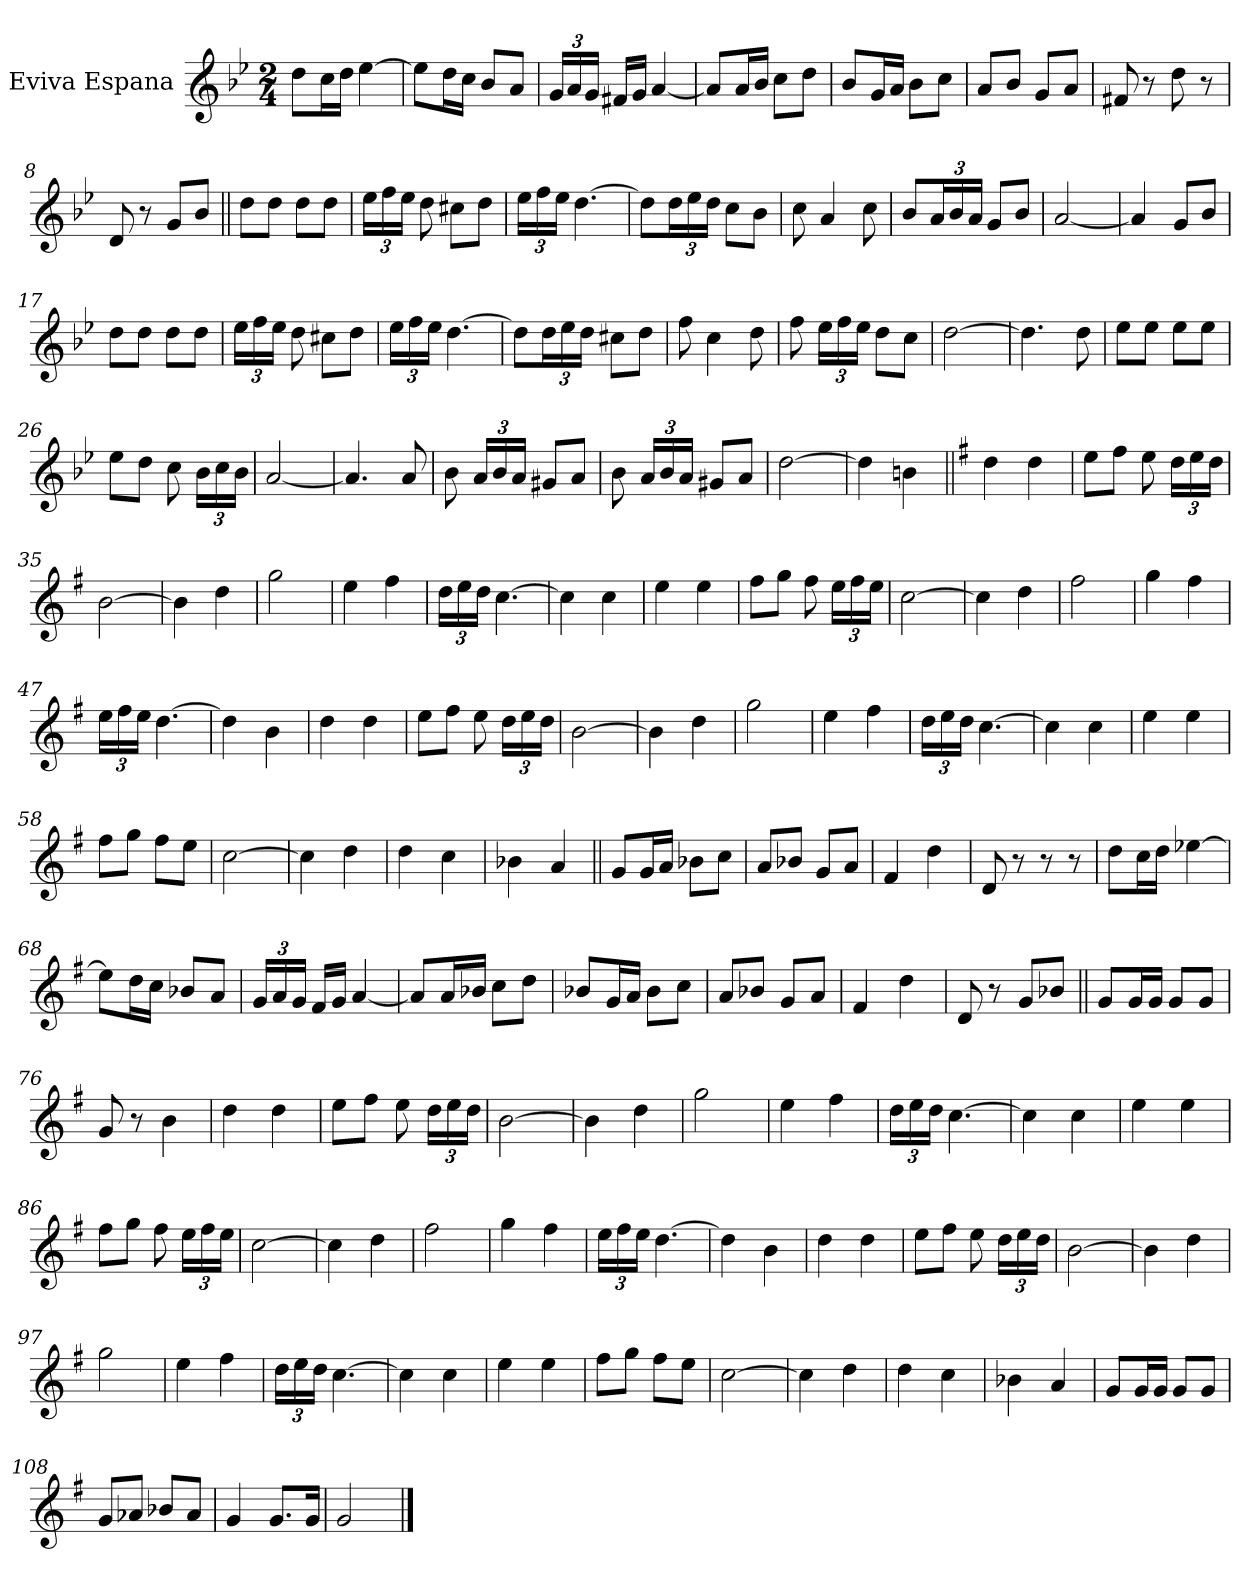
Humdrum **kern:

**kern
*part1
*staff1
*I"Eviva Espana
*clefG2
*k[b-e-]
*g:
*M2/4
=1
8dd\L
16cc\L
16dd\JJ
[4ee-\
=2
8ee-\L]
16dd\L
16cc\JJ
8b-/L
8a/J
=3
24g/LL
24a/
24g/JJ
16f#X/LL
16g/JJ
[4a/
=4
8a/L]
16a/L
16b-/JJ
8cc\L
8dd\J
=5
8b-/L
16g/L
16a/JJ
8b-\L
8cc\J
=6
8a/L
8b-/J
8g/L
8a/J
=7
8f#X/
8r
8dd\
8r
=8
8d/
8r
8g/L
8b-/J
!!LO:LB:g=z
=9||
8dd\L
8dd\J
8dd\L
8dd\J
=10
24ee-\LL
24ff\
24ee-\JJ
8dd\
8cc#X\L
8dd\J
=11
24ee-\LL
24ff\
24ee-\JJ
[4.dd\
=12
8dd\L]
24dd\L
24ee-\
24dd\JJ
8cc\L
8b-\J
=13
8cc\
4a/
8cc\
=14
8b-/L
24a/L
24b-/
24a/JJ
8g/L
8b-/J
!!LO:LB:g=z
=15
[2a/
=16
4a/]
8g/L
8b-/J
=17
8dd\L
8dd\J
8dd\L
8dd\J
=18
24ee-\LL
24ff\
24ee-\JJ
8dd\
8cc#X\L
8dd\J
=19
24ee-\LL
24ff\
24ee-\JJ
[4.dd\
=20
8dd\L]
24dd\L
24ee-\
24dd\JJ
8cc#X\L
8dd\J
!!LO:LB:g=z
=21
8ff\
4cc\
8dd\
=22
8ff\
24ee-\LL
24ff\
24ee-\JJ
8dd\L
8cc\J
=23
[2dd\
=24
4.dd\]
8dd\
=25
8ee-\L
8ee-\J
8ee-\L
8ee-\J
=26
8ee-\L
8dd\J
8cc\
24b-\LL
24cc\
24b-\JJ
!!LO:LB:g=z
=27
[2a/
=28
4.a/]
8a/
=29
8b-\
24a/LL
24b-/
24a/JJ
8g#X/L
8a/J
=30
8b-\
24a/LL
24b-/
24a/JJ
8g#X/L
8a/J
=31
[2dd\
=32
4dd\]
4bn\
!!LO:LB:g=z
=33||
*k[f#]
*G:
4dd\
4dd\
=34
8ee\L
8ff#\J
8ee\
24dd\LL
24ee\
24dd\JJ
=35
[2b\
=36
4b\]
4dd\
=37
2gg\
=38
4ee\
4ff#\
=39
24dd\LL
24ee\
24dd\JJ
[4.cc\
=40
4cc\]
4cc\
=41
4ee\
4ee\
!!LO:LB:g=z
=42
8ff#\L
8gg\J
8ff#\
24ee\LL
24ff#\
24ee\JJ
=43
[2cc\
=44
4cc\]
4dd\
=45
2ff#\
=46
4gg\
4ff#\
=47
24ee\LL
24ff#\
24ee\JJ
[4.dd\
=48
4dd\]
4b\
!!LO:PB:g=z
=49
4dd\
4dd\
=50
8ee\L
8ff#\J
8ee\
24dd\LL
24ee\
24dd\JJ
=51
[2b\
=52
4b\]
4dd\
=53
2gg\
=54
4ee\
4ff#\
=55
24dd\LL
24ee\
24dd\JJ
[4.cc\
=56
4cc\]
4cc\
=57
4ee\
4ee\
=58
8ff#\L
8gg\J
8ff#\L
8ee\J
!!LO:LB:g=z
=59
[2cc\
=60
4cc\]
4dd\
=61
4dd\
4cc\
=62
4b-X\
4a/
=63||
8g/L
16g/L
16a/JJ
8b-X\L
8cc\J
=64
8a/L
8b-X/J
8g/L
8a/J
=65
4f#/
4dd\
!!LO:LB:g=z
=66
8d/
8r
8r
8r
=67
8dd\L
16cc\L
16dd\JJ
[4ee-X\
=68
8ee-\L]
16dd\L
16cc\JJ
8b-X/L
8a/J
=69
24g/LL
24a/
24g/JJ
16f#/LL
16g/JJ
[4a/
=70
8a/L]
16a/L
16b-X/JJ
8cc\L
8dd\J
!!LO:LB:g=z
=71
8b-X/L
16g/L
16a/JJ
8b-\L
8cc\J
=72
8a/L
8b-X/J
8g/L
8a/J
=73
4f#/
4dd\
=74
8d/
8r
8g/L
8b-X/J
!!LO:LB:g=z
=75||
8g/L
16g/L
16g/JJ
8g/L
8g/J
=76
8g/
8r
4b\
=77
4dd\
4dd\
=78
8ee\L
8ff#\J
8ee\
24dd\LL
24ee\
24dd\JJ
=79
[2b\
=80
4b\]
4dd\
=81
2gg\
=82
4ee\
4ff#\
=83
24dd\LL
24ee\
24dd\JJ
[4.cc\
=84
4cc\]
4cc\
!!LO:LB:g=z
=85
4ee\
4ee\
=86
8ff#\L
8gg\J
8ff#\
24ee\LL
24ff#\
24ee\JJ
=87
[2cc\
=88
4cc\]
4dd\
=89
2ff#\
=90
4gg\
4ff#\
=91
24ee\LL
24ff#\
24ee\JJ
[4.dd\
=92
4dd\]
4b\
=93
4dd\
4dd\
!!LO:LB:g=z
=94
8ee\L
8ff#\J
8ee\
24dd\LL
24ee\
24dd\JJ
=95
[2b\
=96
4b\]
4dd\
=97
2gg\
=98
4ee\
4ff#\
=99
24dd\LL
24ee\
24dd\JJ
[4.cc\
=100
4cc\]
4cc\
=101
4ee\
4ee\
=102
8ff#\L
8gg\J
8ff#\L
8ee\J
!!LO:LB:g=z
=103
[2cc\
=104
4cc\]
4dd\
=105
4dd\
4cc\
=106
4b-X\
4a/
=107
8g/L
16g/L
16g/JJ
8g/L
8g/J
=108
8g/L
8a-X/J
8b-X/L
8a-/J
=109
4g/
8.g/L
16g/Jk
=110
2g/
==
*-
